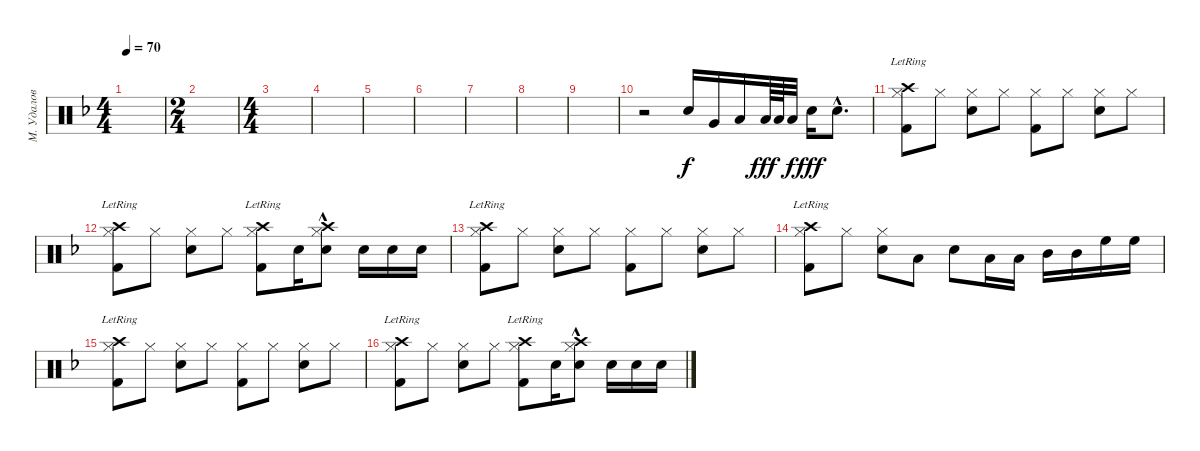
\track ("М. Удалов" "М. Удалов") {instrument percussion}
\staff {score}
\articulation defaults
\ts (4 4)
\tempo 70
\clef neutral
\ks dminor
|
\ts (2 4)
|
\ts (4 4)
|
|
|
|
|
|
|
r.2 "Snare (hit) 2".16 "Very Low Tom (hit)".16{dy f} "Low Floor Tom (hit)".16 "Low Tom (hit)".64{dy fff} "Low Tom (hit)".64 "Low Tom (hit)".32{dy f} "Snare (hit) 2".16{dy fff} "Snare (hit) 2"{hac}.8{d} |
("Hi-Hat (closed)" "Kick (hit) 2" "Crash high (hit)"{lr}).8 "Hi-Hat (closed)".8 ("Hi-Hat (closed)" "Snare (hit) 2").8 "Hi-Hat (closed)".8 ("Hi-Hat (closed)" "Kick (hit) 2").8 "Hi-Hat (closed)".8 ("Hi-Hat (closed)" "Snare (hit) 2").8 "Hi-Hat (closed)".8 |
("Hi-Hat (closed)" "Kick (hit) 2" "Crash high (hit)"{lr}).8 "Hi-Hat (closed)".8 ("Hi-Hat (closed)" "Snare (hit) 2").8 "Hi-Hat (closed)".8 ("Hi-Hat (closed)" "Kick (hit) 2" "Crash high (hit)"{lr}).8 "Snare (hit) 2".16 ("Hi-Hat (closed)" "Snare (hit) 2" "Crash high (hit)"{hac}).8 "Snare (hit) 2".16 "Snare (hit) 2".16 "Snare (hit) 2".16 |
("Hi-Hat (closed)" "Kick (hit) 2" "Crash high (hit)"{lr}).8 "Hi-Hat (closed)".8 ("Hi-Hat (closed)" "Snare (hit) 2").8 "Hi-Hat (closed)".8 ("Hi-Hat (closed)" "Kick (hit) 2").8 "Hi-Hat (closed)".8 ("Hi-Hat (closed)" "Snare (hit) 2").8 "Hi-Hat (closed)".8 |
("Hi-Hat (closed)" "Kick (hit) 2" "Crash high (hit)"{lr}).8 "Hi-Hat (closed)".8 ("Hi-Hat (closed)" "Snare (hit) 2").8 "Low Floor Tom (hit)".8 "Snare (hit) 2".8 "Low Tom (hit)".16 "Low Tom (hit)".16 "Mid Tom (hit)".16 "Mid Tom (hit)".16 "High Floor Tom (hit)".16 "High Floor Tom (hit)".16 |
("Hi-Hat (closed)" "Kick (hit) 2" "Crash high (hit)"{lr}).8 "Hi-Hat (closed)".8 ("Hi-Hat (closed)" "Snare (hit) 2").8 "Hi-Hat (closed)".8 ("Hi-Hat (closed)" "Kick (hit) 2").8 "Hi-Hat (closed)".8 ("Hi-Hat (closed)" "Snare (hit) 2").8 "Hi-Hat (closed)".8 |
("Hi-Hat (closed)" "Kick (hit) 2" "Crash high (hit)"{lr}).8 "Hi-Hat (closed)".8 ("Hi-Hat (closed)" "Snare (hit) 2").8 "Hi-Hat (closed)".8 ("Hi-Hat (closed)" "Kick (hit) 2" "Crash high (hit)"{lr}).8 "Snare (hit) 2".16 ("Hi-Hat (closed)" "Snare (hit) 2" "Crash high (hit)"{hac}).8 "Snare (hit) 2".16 "Snare (hit) 2".16 "Snare (hit) 2".16
